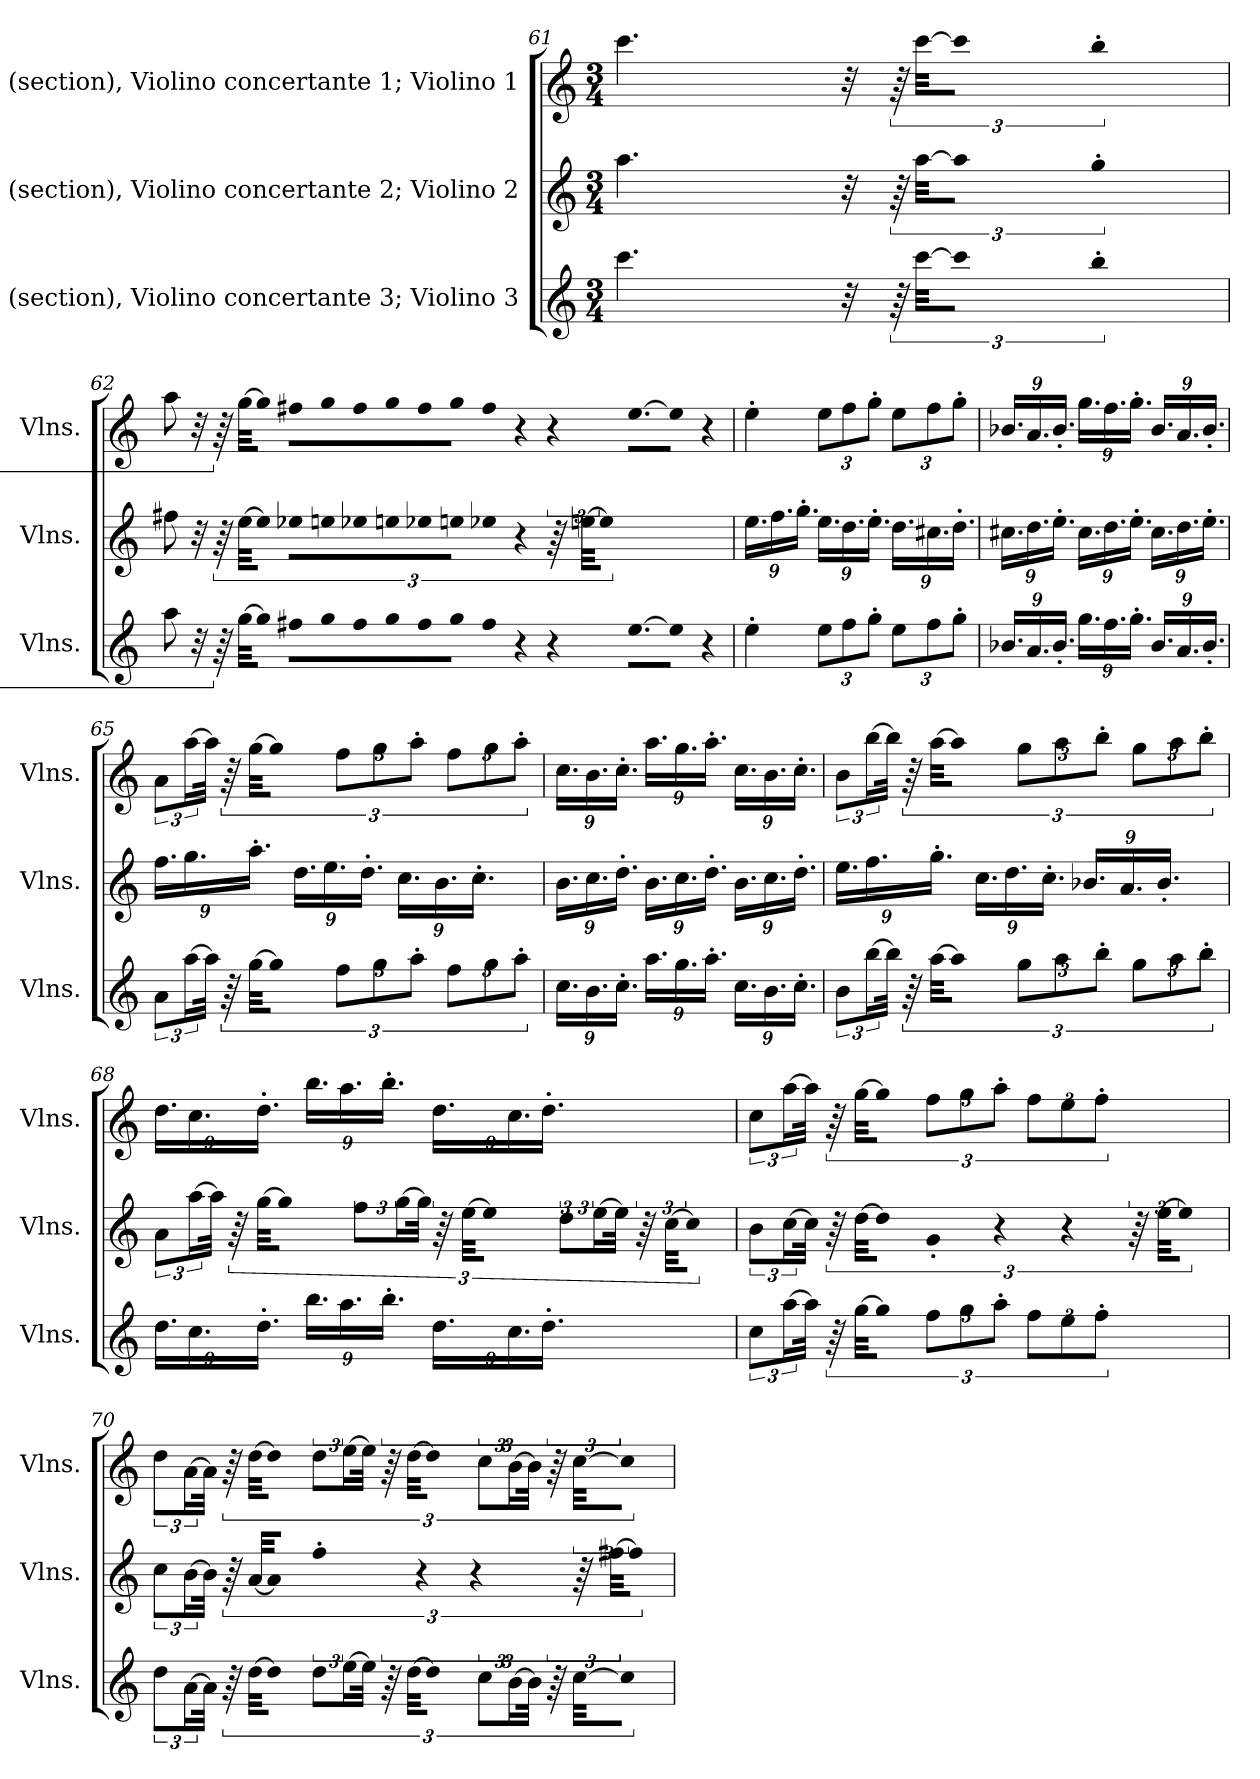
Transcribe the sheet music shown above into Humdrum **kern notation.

**kern	**kern	**kern
*part3	*part2	*part1
*staff3	*staff2	*staff1
*I"Violins (section), Violino concertante 3; Violino 3	*I"Violins (section), Violino concertante 2; Violino 2	*I"Violins (section), Violino concertante 1; Violino 1
*I'Vlns.	*I'Vlns.	*I'Vlns.
*clefG2	*clefG2	*clefG2
*k[]	*k[]	*k[]
*M3/4	*M3/4	*M3/4
=61	=61	=61
4.ccc\	4.aa\	4.ccc\
32r	32r	32r
96r	96r	96r
[48ccc\KLL	[48aa\KLL	[48ccc\KLL
16ccc\JJ]	16aa\JJ]	16ccc\JJ]
4bb'\	4gg'\	4bb'\
!!LO:LB:g=z
=62	=62	=62
8aa\	8ff#X\	8aa\
32r	32r	32r
96r	96r	96r
[48gg\KLL	[48ee\KLL	[48gg\KLL
16gg\JJ]	16ee\JJ]	16gg\JJ]
16ff#X\LL	16ee-X\LL	16ff#X\LL
16gg\	16een\	16gg\
32ff#\L	32ee-X\L	32ff#\L
32gg\	32een\	32gg\
32ff#\	32ee-X\	32ff#\
32gg\JJJ	32een\JJJ	32gg\JJJ
8ff#\	8ee-X\	8ff#\
32r	32r	32r
128r	96r	128r
[64.ee\KLLL	.	[64.ee\KLLL
.	[48een\KLL	.
32ee\JJJ]	16ee\JJ]	32ee\JJJ]
32r	.	32r
!!LO:PB:g=z
=63	=63	=63
4ee'\	18.ee\LL	4ee'\
.	18.ff\	.
.	18.gg'\JJ	.
*Xbrackettup	*	*Xbrackettup
12ee\L	18.ee\LL	12ee\L
12ff\	18.dd\	12ff\
12gg'\J	18.ee'\JJ	12gg'\J
12ee\L	18.dd\LL	12ee\L
12ff\	18.cc#X\	12ff\
12gg'\J	18.dd'\JJ	12gg'\J
=64	=64	=64
*brackettup	*	*brackettup
18.b-X/LL	18.cc#X\LL	18.b-X/LL
18.a/	18.dd\	18.a/
18.b-'/JJ	18.ee'\JJ	18.b-'/JJ
18.gg\LL	18.cc#\LL	18.gg\LL
18.ff\	18.dd\	18.ff\
18.gg'\JJ	18.ee'\JJ	18.gg'\JJ
18.b-/LL	18.cc#\LL	18.b-/LL
18.a/	18.dd\	18.a/
18.b-'/JJ	18.ee'\JJ	18.b-'/JJ
!!LO:LB:g=z
=65	=65	=65
12a\L	18.ff\LL	12a\L
[24aa\L	18.gg\	[24aa\L
32aa\JJk]	.	32aa\JJk]
96r	.	96r
[48gg\KLL	18.aa'\JJ	[48gg\KLL
16gg\JJ]	.	16gg\JJ]
*Xbrackettup	*	*Xbrackettup
12ff\L	18.dd\LL	12ff\L
12gg\	18.ee\	12gg\
12aa'\J	18.dd'\JJ	12aa'\J
12ff\L	18.cc\LL	12ff\L
12gg\	18.b\	12gg\
12aa'\J	18.cc'\JJ	12aa'\J
=66	=66	=66
*brackettup	*	*brackettup
18.cc\LL	18.b\LL	18.cc\LL
18.b\	18.cc\	18.b\
18.cc'\JJ	18.dd'\JJ	18.cc'\JJ
18.aa\LL	18.b\LL	18.aa\LL
18.gg\	18.cc\	18.gg\
18.aa'\JJ	18.dd'\JJ	18.aa'\JJ
18.cc\LL	18.b\LL	18.cc\LL
18.b\	18.cc\	18.b\
18.cc'\JJ	18.dd'\JJ	18.cc'\JJ
!!LO:LB:g=z
=67	=67	=67
12b\L	18.ee\LL	12b\L
[24bb\L	18.ff\	[24bb\L
32bb\JJk]	.	32bb\JJk]
96r	.	96r
[48aa\KLL	18.gg'\JJ	[48aa\KLL
16aa\JJ]	.	16aa\JJ]
*Xbrackettup	*	*Xbrackettup
12gg\L	18.cc\LL	12gg\L
12aa\	18.dd\	12aa\
12bb'\J	18.cc'\JJ	12bb'\J
12gg\L	18.b-X/LL	12gg\L
12aa\	18.a/	12aa\
12bb'\J	18.b-'/JJ	12bb'\J
=68	=68	=68
*brackettup	*	*brackettup
18.dd\LL	12a\L	18.dd\LL
18.cc\	[24aa\L	18.cc\
.	32aa\JJk]	.
.	96r	.
18.dd'\JJ	[48gg\KLL	18.dd'\JJ
.	16gg\JJ]	.
18.bb\LL	12ff\L	18.bb\LL
18.aa\	[24gg\L	18.aa\
.	32gg\JJk]	.
.	96r	.
18.bb'\JJ	[48ee\KLL	18.bb'\JJ
.	16ee\JJ]	.
18.dd\LL	12dd\L	18.dd\LL
18.cc\	[24ee\L	18.cc\
.	32ee\JJk]	.
.	96r	.
18.dd'\JJ	[48cc\KLL	18.dd'\JJ
.	16cc\JJ]	.
!!LO:PB:g=z
=69	=69	=69
12cc\L	12b\L	12cc\L
[24aa\L	[24cc\L	[24aa\L
32aa\JJk]	32cc\JJk]	32aa\JJk]
96r	96r	96r
[48gg\KLL	[48dd\KLL	[48gg\KLL
16gg\JJ]	16dd\JJ]	16gg\JJ]
*Xbrackettup	*	*Xbrackettup
12ff\L	4g'/	12ff\L
12gg\	.	12gg\
12aa'\J	.	12aa'\J
12ff\L	8r	12ff\L
12ee\	.	12ee\
.	32r	.
.	96r	.
12ff'\J	[48ee\KLL	12ff'\J
.	16ee\JJ]	.
!!LO:LB:g=z
=70	=70	=70
*brackettup	*	*brackettup
12dd\L	12cc\L	12dd\L
[24a\L	[24b\L	[24a\L
32a\JJk]	32b\JJk]	32a\JJk]
96r	96r	96r
[48dd\KLL	[48a/KLL	[48dd\KLL
16dd\JJ]	16a/JJ]	16dd\JJ]
12dd\L	4ff'\	12dd\L
[24ee\L	.	[24ee\L
32ee\JJk]	.	32ee\JJk]
96r	.	96r
[48dd\KLL	.	[48dd\KLL
16dd\JJ]	.	16dd\JJ]
12cc\L	8r	12cc\L
[24b\L	.	[24b\L
32b\JJk]	32r	32b\JJk]
96r	96r	96r
[48cc\KLL	[48ff#X\KLL	[48cc\KLL
16cc\JJ]	16ff#\JJ]	16cc\JJ]
=	=	=
*-	*-	*-
